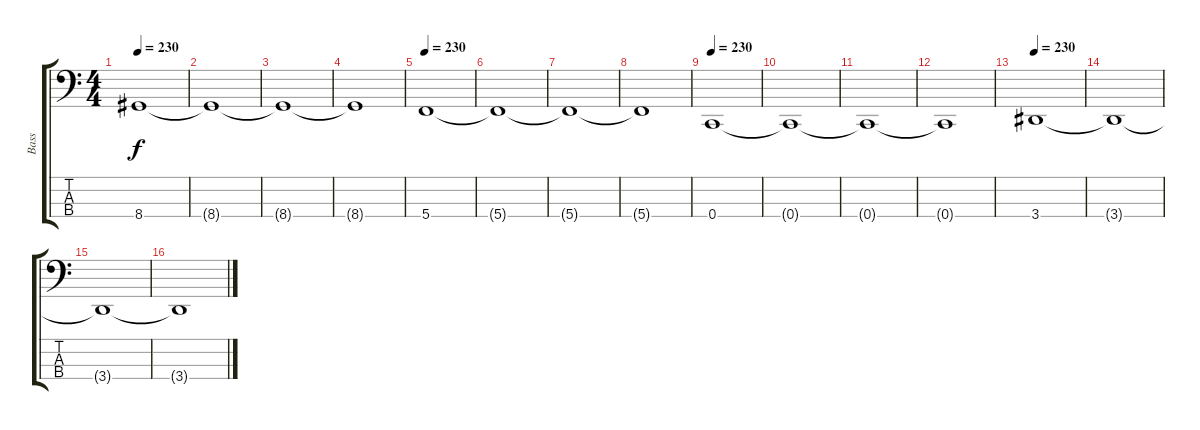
\track ("Bass" "Bass") {instrument electricbasspick}
\staff {score tabs}
\tuning (F2 C2 G1 C1) {hide}
\ts (4 4)
\tempo 230
\clef f4
\ks c
8.4.1{dy f} |
8.4{t}.1 |
8.4{t}.1 |
8.4{t}.1 |
\tempo 230
5.4.1 |
5.4{t}.1 |
5.4{t}.1 |
5.4{t}.1 |
\tempo 230
0.4.1 |
0.4{t}.1 |
0.4{t}.1 |
0.4{t}.1 |
\tempo 230
3.4.1 |
3.4{t}.1 |
3.4{t}.1 |
3.4{t}.1
